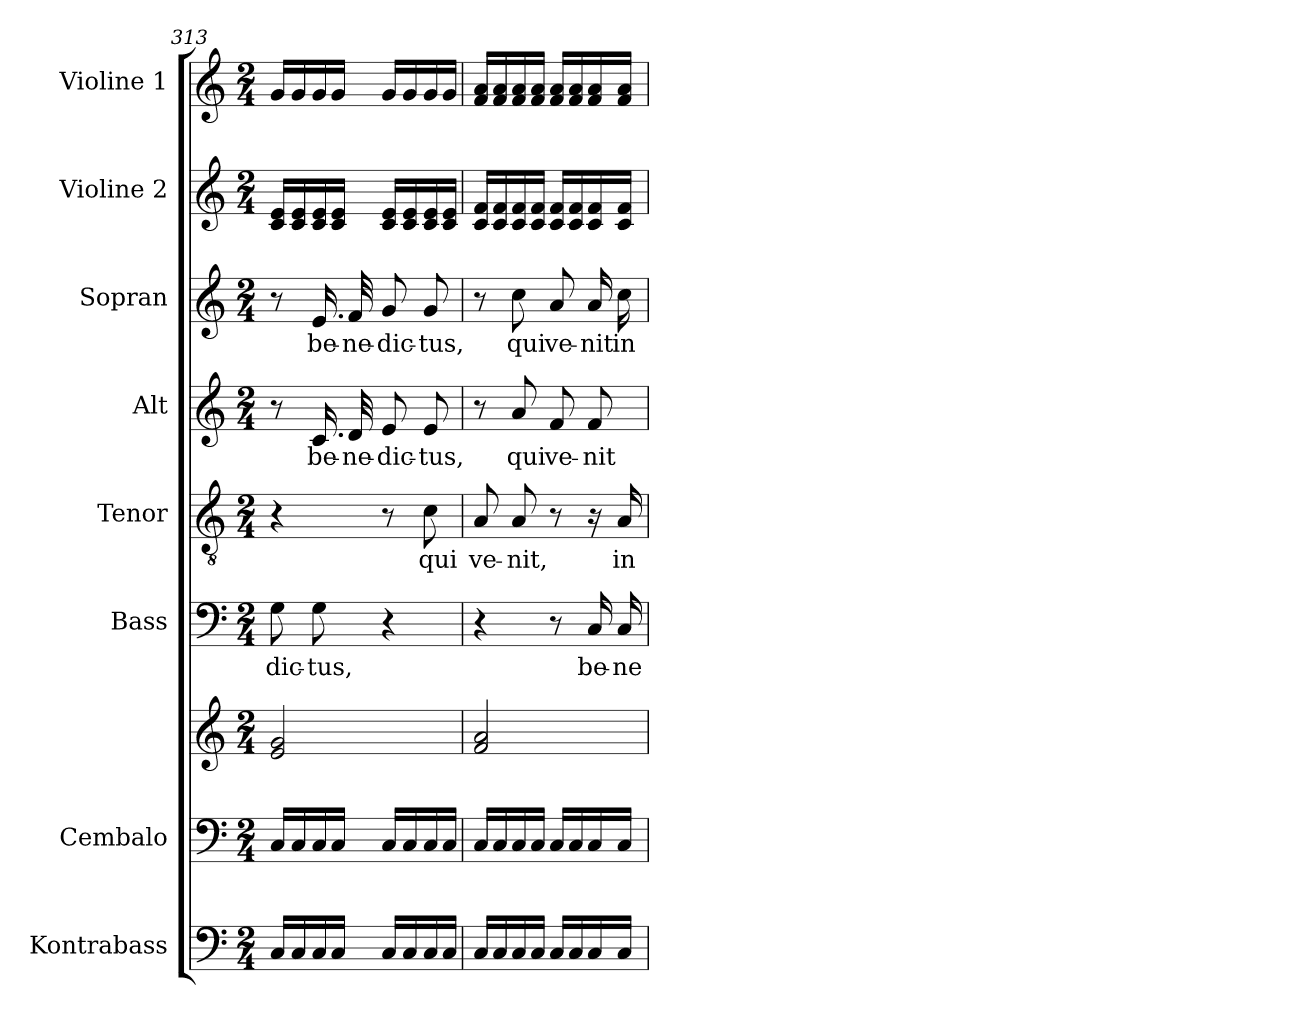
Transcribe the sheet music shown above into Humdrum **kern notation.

**kern	**kern	**kern	**kern	**text	**kern	**text	**kern	**text	**kern	**text	**kern	**kern
*part8	*part7	*part7	*part6	*part6	*part5	*part5	*part4	*part4	*part3	*part3	*part2	*part1
*staff9	*staff8	*staff7	*staff6	*staff6	*staff5	*staff5	*staff4	*staff4	*staff3	*staff3	*staff2	*staff1
*I"Kontrabass	*I"Cembalo	*	*I"Bass	*	*I"Tenor	*	*I"Alt	*	*I"Sopran	*	*I"Violine 2	*I"Violine 1
*I'Kb.	*I'Cemb.	*	*I'B.	*	*I'T.	*	*I'A.	*	*I'S.	*	*I'Vl. 2	*I'Vl. 1
*clefF4	*clefF4	*clefG2	*clefF4	*	*clefGv2	*	*clefG2	*	*clefG2	*	*clefG2	*clefG2
*ITrd7c12	*	*	*	*	*	*	*	*	*	*	*	*
*k[]	*k[]	*k[]	*k[]	*	*k[]	*	*k[]	*	*k[]	*	*k[]	*k[]
*C:	*C:	*C:	*C:	*	*C:	*	*C:	*	*C:	*	*C:	*C:
*M2/4	*M2/4	*M2/4	*M2/4	*	*M2/4	*	*M2/4	*	*M2/4	*	*M2/4	*M2/4
=313	=313	=313	=313	=313	=313	=313	=313	=313	=313	=313	=313	=313
!	!	!	!	!LO:LY:b	!	!	!	!	!	!	!	!
16CC/LL	16C/LL	2e/ 2g/	8G\	-dic-	4r	.	8r	.	8r	.	16c/ 16e/LL	16g/LL
16CC/	16C/	.	.	.	.	.	.	.	.	.	16c/ 16e/	16g/
!	!	!	!	!LO:LY:b	!	!	!	!LO:LY:b	!	!LO:LY:b	!	!
16CC/	16C/	.	8G\	-tus,	.	.	16.c/	be-	16.e/	be-	16c/ 16e/	16g/
16CC/JJ	16C/JJ	.	.	.	.	.	.	.	.	.	16c/ 16e/JJ	16g/JJ
!	!	!	!	!	!	!	!	!LO:LY:b	!	!LO:LY:b	!	!
.	.	.	.	.	.	.	32d/	-ne-	32f/	-ne-	.	.
!	!	!	!	!	!	!	!	!LO:LY:b	!	!LO:LY:b	!	!
16CC/LL	16C/LL	.	4r	.	8r	.	8e/	-dic-	8g/	-dic-	16c/ 16e/LL	16g/LL
16CC/	16C/	.	.	.	.	.	.	.	.	.	16c/ 16e/	16g/
!	!	!	!	!	!	!LO:LY:b	!	!LO:LY:b	!	!LO:LY:b	!	!
16CC/	16C/	.	.	.	8c\	qui	8e/	-tus,	8g/	-tus,	16c/ 16e/	16g/
16CC/JJ	16C/JJ	.	.	.	.	.	.	.	.	.	16c/ 16e/JJ	16g/JJ
=314	=314	=314	=314	=314	=314	=314	=314	=314	=314	=314	=314	=314
!	!	!	!	!	!	!LO:LY:b	!	!	!	!	!	!
16CC/LL	16C/LL	2f/ 2a/	4r	.	8A/	ve-	8r	.	8r	.	16c/ 16f/LL	16f/ 16a/LL
16CC/	16C/	.	.	.	.	.	.	.	.	.	16c/ 16f/	16f/ 16a/
!	!	!	!	!	!	!LO:LY:b	!	!LO:LY:b	!	!LO:LY:b	!	!
16CC/	16C/	.	.	.	8A/	-nit,	8a/	qui	8cc\	qui	16c/ 16f/	16f/ 16a/
16CC/JJ	16C/JJ	.	.	.	.	.	.	.	.	.	16c/ 16f/JJ	16f/ 16a/JJ
!	!	!	!	!	!	!	!	!LO:LY:b	!	!LO:LY:b	!	!
16CC/LL	16C/LL	.	8r	.	8r	.	8f/	ve-	8a/	ve-	16c/ 16f/LL	16f/ 16a/LL
16CC/	16C/	.	.	.	.	.	.	.	.	.	16c/ 16f/	16f/ 16a/
!	!	!	!	!LO:LY:b	!	!	!	!LO:LY:b	!	!LO:LY:b	!	!
16CC/	16C/	.	16C/	be-	16r	.	8f/	-nit	16a/	-nit	16c/ 16f/	16f/ 16a/
!	!	!	!	!LO:LY:b	!	!LO:LY:b	!	!	!	!LO:LY:b	!	!
16CC/JJ	16C/JJ	.	16C/	-ne-	16A/	in	.	.	16cc\	in	16c/ 16f/JJ	16f/ 16a/JJ
=	=	=	=	=	=	=	=	=	=	=	=	=
*-	*-	*-	*-	*-	*-	*-	*-	*-	*-	*-	*-	*-
